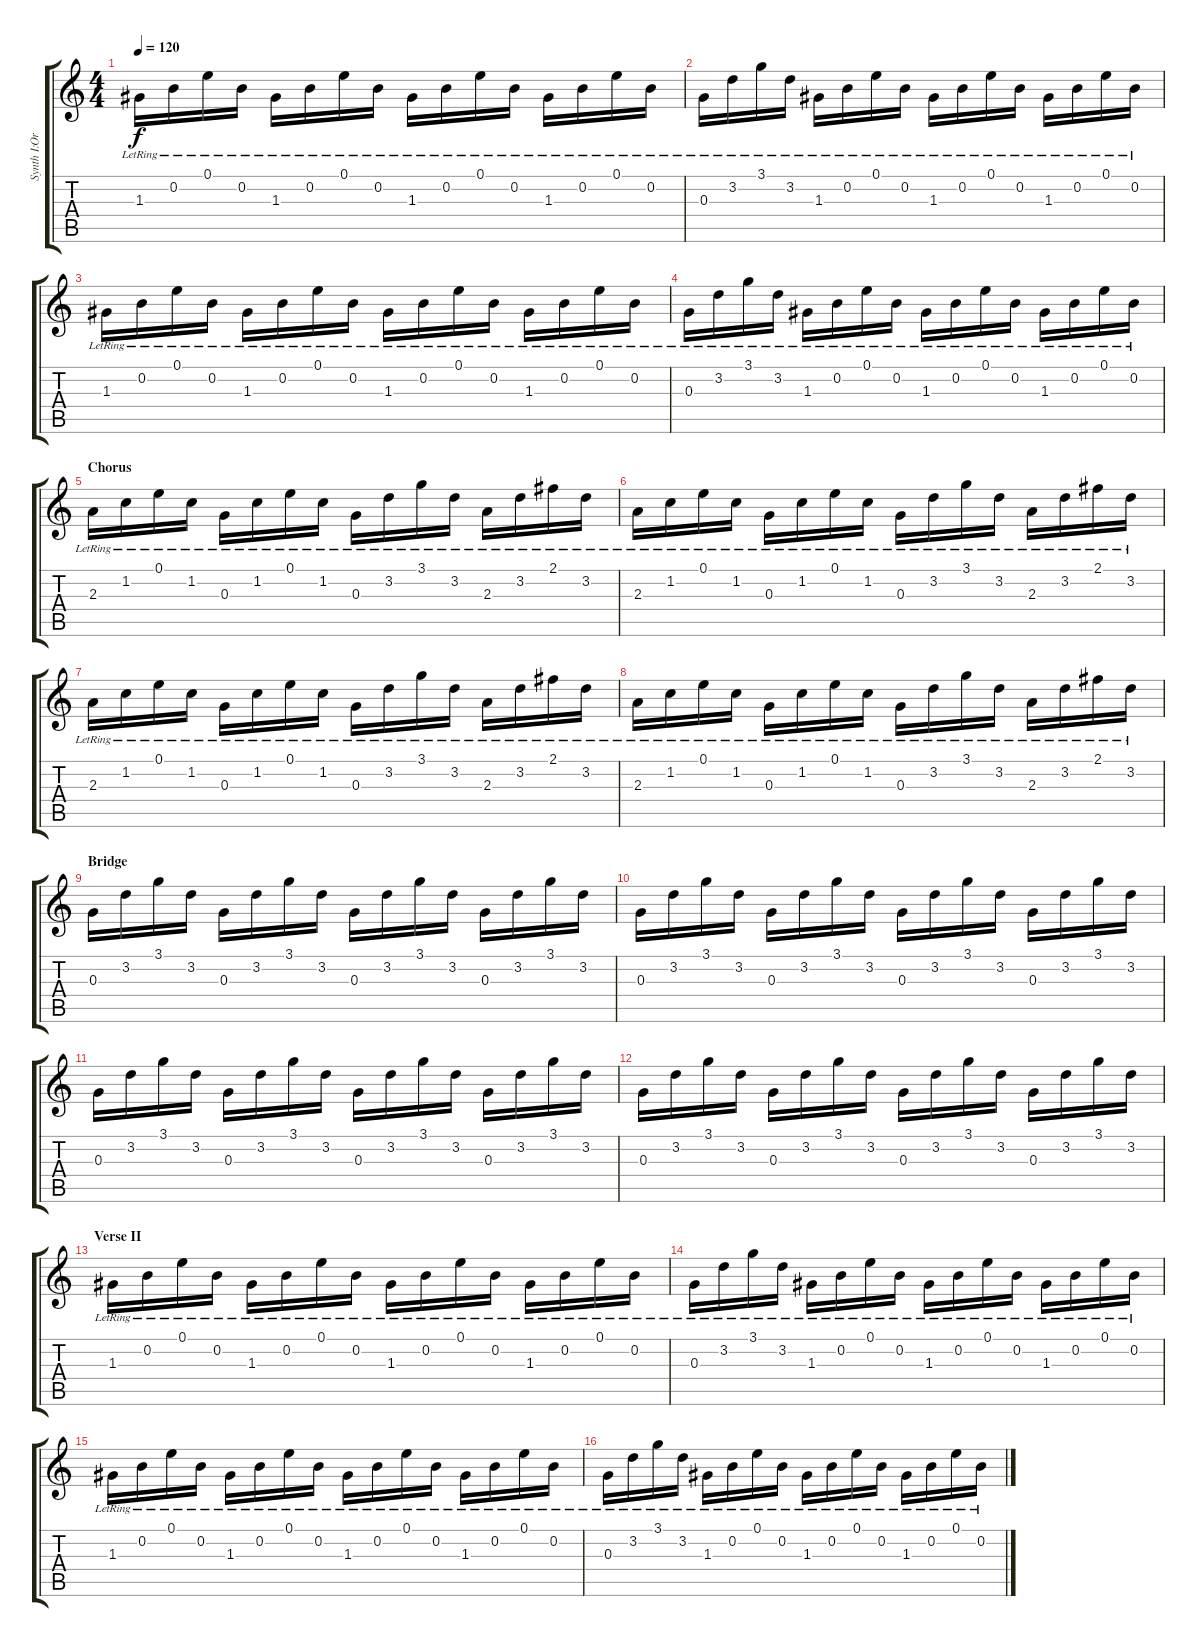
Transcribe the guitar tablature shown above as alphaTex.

\track ("Synth I:Original" "Synth I:Or") {instrument synthbass1}
\staff {score tabs}
\tuning (E4 B3 G3 D3 A2 E2) {hide}
\ts (4 4)
\tempo 120
\clef g2
\ks c
1.3{lr}.16{dy f} 0.2{lr}.16 0.1{lr}.16 0.2{lr}.16 1.3{lr}.16 0.2{lr}.16 0.1{lr}.16 0.2{lr}.16 1.3{lr}.16 0.2{lr}.16 0.1{lr}.16 0.2{lr}.16 1.3{lr}.16 0.2{lr}.16 0.1{lr}.16 0.2{lr}.16 |
0.3{lr}.16 3.2{lr}.16 3.1{lr}.16 3.2{lr}.16 1.3{lr}.16 0.2{lr}.16 0.1{lr}.16 0.2{lr}.16 1.3{lr}.16 0.2{lr}.16 0.1{lr}.16 0.2{lr}.16 1.3{lr}.16 0.2{lr}.16 0.1{lr}.16 0.2{lr}.16 |
1.3{lr}.16 0.2{lr}.16 0.1{lr}.16 0.2{lr}.16 1.3{lr}.16 0.2{lr}.16 0.1{lr}.16 0.2{lr}.16 1.3{lr}.16 0.2{lr}.16 0.1{lr}.16 0.2{lr}.16 1.3{lr}.16 0.2{lr}.16 0.1{lr}.16 0.2{lr}.16 |
0.3{lr}.16 3.2{lr}.16 3.1{lr}.16 3.2{lr}.16 1.3{lr}.16 0.2{lr}.16 0.1{lr}.16 0.2{lr}.16 1.3{lr}.16 0.2{lr}.16 0.1{lr}.16 0.2{lr}.16 1.3{lr}.16 0.2{lr}.16 0.1{lr}.16 0.2{lr}.16 |
\section ("" "Chorus")
2.3{lr}.16 1.2{lr}.16 0.1{lr}.16 1.2{lr}.16 0.3{lr}.16 1.2{lr}.16 0.1{lr}.16 1.2{lr}.16 0.3{lr}.16 3.2{lr}.16 3.1{lr}.16 3.2{lr}.16 2.3{lr}.16 3.2{lr}.16 2.1{lr}.16 3.2{lr}.16 |
2.3{lr}.16 1.2{lr}.16 0.1{lr}.16 1.2{lr}.16 0.3{lr}.16 1.2{lr}.16 0.1{lr}.16 1.2{lr}.16 0.3{lr}.16 3.2{lr}.16 3.1{lr}.16 3.2{lr}.16 2.3{lr}.16 3.2{lr}.16 2.1{lr}.16 3.2{lr}.16 |
2.3{lr}.16 1.2{lr}.16 0.1{lr}.16 1.2{lr}.16 0.3{lr}.16 1.2{lr}.16 0.1{lr}.16 1.2{lr}.16 0.3{lr}.16 3.2{lr}.16 3.1{lr}.16 3.2{lr}.16 2.3{lr}.16 3.2{lr}.16 2.1{lr}.16 3.2{lr}.16 |
2.3{lr}.16 1.2{lr}.16 0.1{lr}.16 1.2{lr}.16 0.3{lr}.16 1.2{lr}.16 0.1{lr}.16 1.2{lr}.16 0.3{lr}.16 3.2{lr}.16 3.1{lr}.16 3.2{lr}.16 2.3{lr}.16 3.2{lr}.16 2.1{lr}.16 3.2{lr}.16 |
\section ("" "Bridge")
0.3.16 3.2.16 3.1.16 3.2.16 0.3.16 3.2.16 3.1.16 3.2.16 0.3.16 3.2.16 3.1.16 3.2.16 0.3.16 3.2.16 3.1.16 3.2.16 |
0.3.16 3.2.16 3.1.16 3.2.16 0.3.16 3.2.16 3.1.16 3.2.16 0.3.16 3.2.16 3.1.16 3.2.16 0.3.16 3.2.16 3.1.16 3.2.16 |
0.3.16 3.2.16 3.1.16 3.2.16 0.3.16 3.2.16 3.1.16 3.2.16 0.3.16 3.2.16 3.1.16 3.2.16 0.3.16 3.2.16 3.1.16 3.2.16 |
0.3.16 3.2.16 3.1.16 3.2.16 0.3.16 3.2.16 3.1.16 3.2.16 0.3.16 3.2.16 3.1.16 3.2.16 0.3.16 3.2.16 3.1.16 3.2.16 |
\section ("" "Verse II")
1.3{lr}.16 0.2{lr}.16 0.1{lr}.16 0.2{lr}.16 1.3{lr}.16 0.2{lr}.16 0.1{lr}.16 0.2{lr}.16 1.3{lr}.16 0.2{lr}.16 0.1{lr}.16 0.2{lr}.16 1.3{lr}.16 0.2{lr}.16 0.1{lr}.16 0.2{lr}.16 |
0.3{lr}.16 3.2{lr}.16 3.1{lr}.16 3.2{lr}.16 1.3{lr}.16 0.2{lr}.16 0.1{lr}.16 0.2{lr}.16 1.3{lr}.16 0.2{lr}.16 0.1{lr}.16 0.2{lr}.16 1.3{lr}.16 0.2{lr}.16 0.1{lr}.16 0.2{lr}.16 |
1.3{lr}.16 0.2{lr}.16 0.1{lr}.16 0.2{lr}.16 1.3{lr}.16 0.2{lr}.16 0.1{lr}.16 0.2{lr}.16 1.3{lr}.16 0.2{lr}.16 0.1{lr}.16 0.2{lr}.16 1.3{lr}.16 0.2{lr}.16 0.1{lr}.16 0.2{lr}.16 |
0.3{lr}.16 3.2{lr}.16 3.1{lr}.16 3.2{lr}.16 1.3{lr}.16 0.2{lr}.16 0.1{lr}.16 0.2{lr}.16 1.3{lr}.16 0.2{lr}.16 0.1{lr}.16 0.2{lr}.16 1.3{lr}.16 0.2{lr}.16 0.1{lr}.16 0.2{lr}.16
